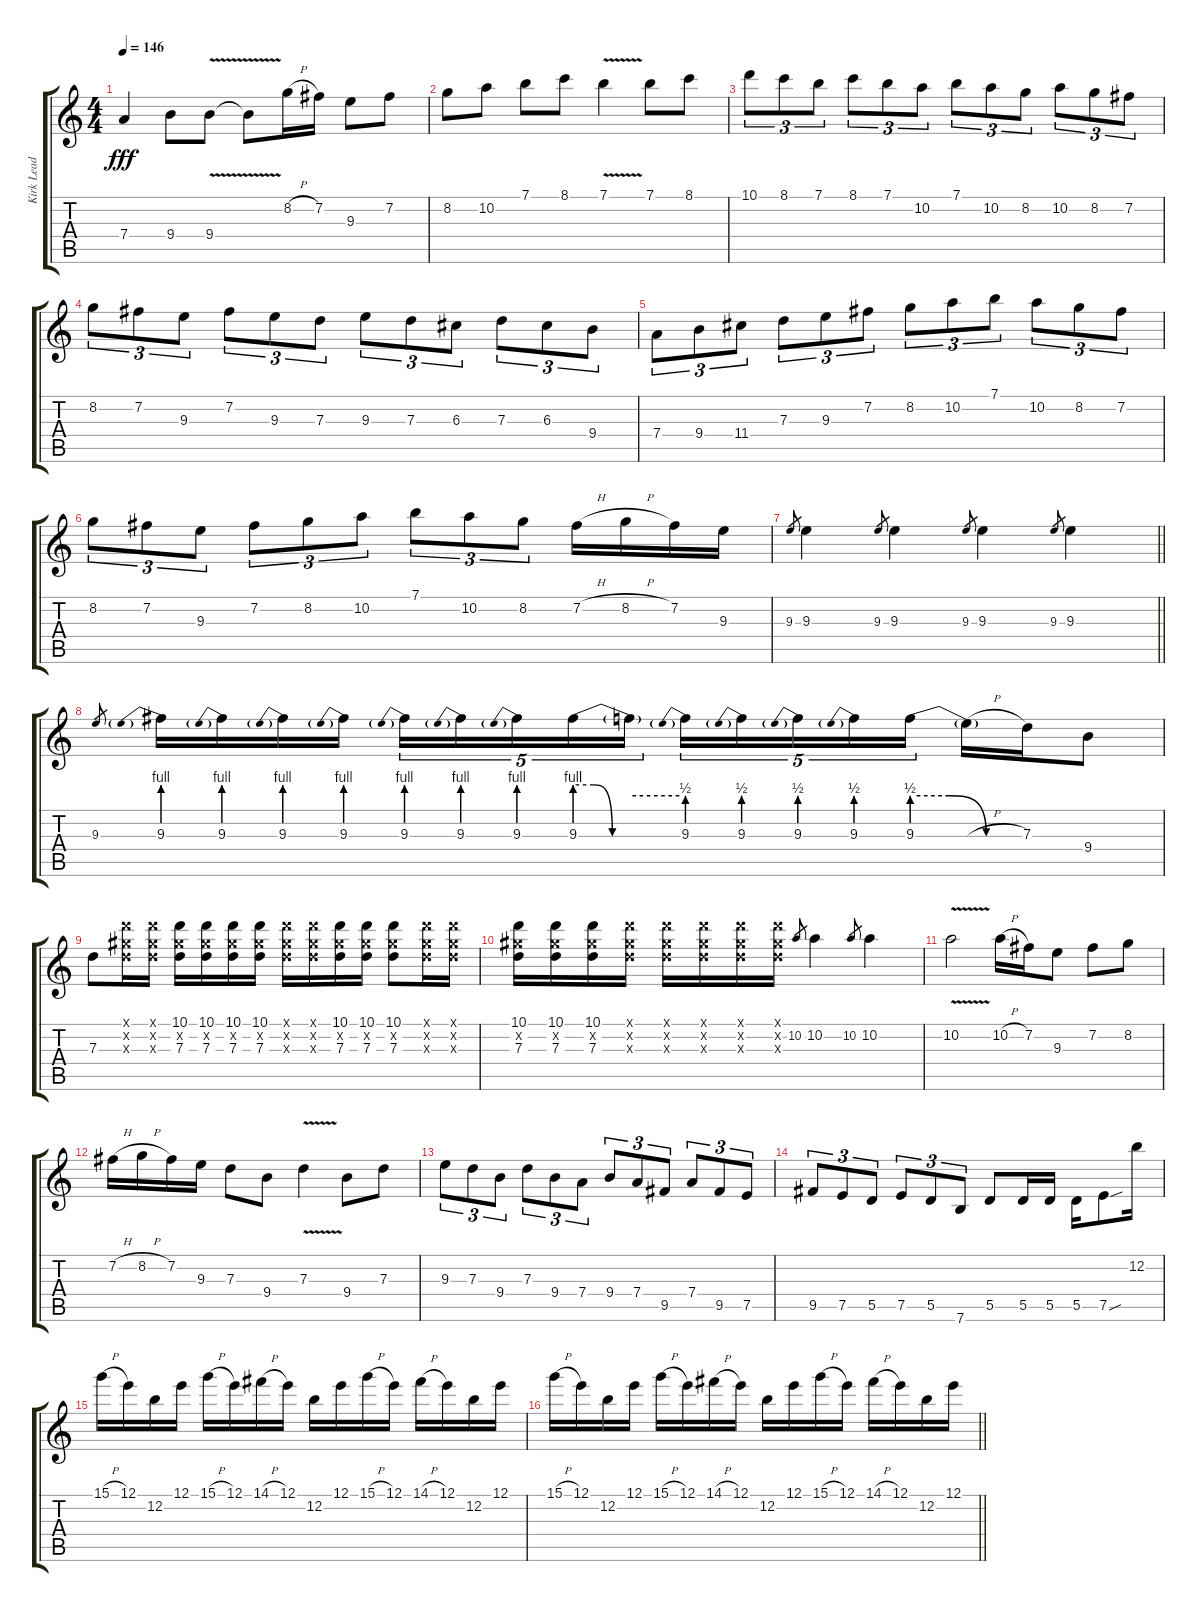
\track ("Kirk Lead w/dist" "Kirk Lead ") {instrument distortionguitar}
\staff {score tabs}
\tuning (E4 B3 G3 D3 A2 E2) {hide}
\ts (4 4)
\tempo 146
\clef g2
\ks c
7.4.4{dy fff} 9.4.8 9.4{v}.8 9.4{v t}.8 8.2{h}.16 7.2.16 9.3.8 7.2.8 |
8.2.8 10.2.8 7.1.8 8.1.8 7.1{v}.4 7.1.8 8.1.8 |
10.1.8{tu (3 2)} 8.1.8{tu (3 2)} 7.1.8{tu (3 2)} 8.1.8{tu (3 2)} 7.1.8{tu (3 2)} 10.2.8{tu (3 2)} 7.1.8{tu (3 2)} 10.2.8{tu (3 2)} 8.2.8{tu (3 2)} 10.2.8{tu (3 2)} 8.2.8{tu (3 2)} 7.2.8{tu (3 2)} |
8.2.8{tu (3 2)} 7.2.8{tu (3 2)} 9.3.8{tu (3 2)} 7.2.8{tu (3 2)} 9.3.8{tu (3 2)} 7.3.8{tu (3 2)} 9.3.8{tu (3 2)} 7.3.8{tu (3 2)} 6.3.8{tu (3 2)} 7.3.8{tu (3 2)} 6.3.8{tu (3 2)} 9.4.8{tu (3 2)} |
7.4.8{tu (3 2)} 9.4.8{tu (3 2)} 11.4.8{tu (3 2)} 7.3.8{tu (3 2)} 9.3.8{tu (3 2)} 7.2.8{tu (3 2)} 8.2.8{tu (3 2)} 10.2.8{tu (3 2)} 7.1.8{tu (3 2)} 10.2.8{tu (3 2)} 8.2.8{tu (3 2)} 7.2.8{tu (3 2)} |
8.2.8{tu (3 2)} 7.2.8{tu (3 2)} 9.3.8{tu (3 2)} 7.2.8{tu (3 2)} 8.2.8{tu (3 2)} 10.2.8{tu (3 2)} 7.1.8{tu (3 2)} 10.2.8{tu (3 2)} 8.2.8{tu (3 2)} 7.2{h}.16 8.2{h}.16 7.2.16 9.3.16 |
\barLineRight lightlight
9.3.8{gr} 9.3.4 9.3.8{gr} 9.3.4 9.3.8{gr} 9.3.4 9.3.8{gr} 9.3.4 |
9.3.8{gr} 9.3{be (prebend 0 4 60 4)}.16 9.3{be (prebend 0 4 60 4)}.16 9.3{be (prebend 0 4 60 4)}.16 9.3{be (prebend 0 4 60 4)}.16 9.3{be (prebend 0 4 60 4)}.16{tu (5 4)} 9.3{be (prebend 0 4 60 4)}.16{tu (5 4)} 9.3{be (prebend 0 4 60 4)}.16{tu (5 4)} 9.3{be (custom 0 4 20 4 40 0 60 0)}.16{tu (5 4)} 9.3{be (hold 0 2 60 2) t}.16{tu (5 4)} 9.3{be (prebend 0 2 60 2)}.16{tu (5 4)} 9.3{be (prebend 0 2 60 2)}.16{tu (5 4)} 9.3{be (prebend 0 2 60 2)}.16{tu (5 4)} 9.3{be (prebend 0 2 60 2)}.16{tu (5 4)} 9.3{be (custom 0 2 20 2 40 0 60 0)}.16{tu (5 4)} 9.3{h t}.16 7.3.16 9.4.8 |
7.3.8 (10.1{x} 9.2{x} 7.3{x}).16 (10.1{x} 9.2{x} 7.3{x}).16 (10.1 9.2{x} 7.3).16 (10.1 9.2{x} 7.3).16 (10.1 9.2{x} 7.3).16 (10.1 9.2{x} 7.3).16 (10.1{x} 9.2{x} 7.3{x}).16 (10.1{x} 9.2{x} 7.3{x}).16 (10.1 9.2{x} 7.3).16 (10.1 9.2{x} 7.3).16 (10.1 9.2{x} 7.3).8 (10.1{x} 9.2{x} 7.3{x}).16 (10.1{x} 9.2{x} 7.3{x}).16 |
(10.1 9.2{x} 7.3).16 (10.1 9.2{x} 7.3).16 (10.1 9.2{x} 7.3).16 (10.1{x} 9.2{x} 7.3{x}).16 (10.1{x} 9.2{x} 7.3{x}).16 (10.1{x} 9.2{x} 7.3{x}).16 (10.1{x} 9.2{x} 7.3{x}).16 (10.1{x} 9.2{x} 7.3{x}).16 10.2.8{gr} 10.2.4 10.2.8{gr} 10.2.4 |
10.2{v}.2 10.2{h}.16 7.2.16 9.3.8 7.2.8 8.2.8 |
7.2{h}.16 8.2{h}.16 7.2.16 9.3.16 7.3.8 9.4.8 7.3{v}.4 9.4.8 7.3.8 |
9.3.8{tu (3 2)} 7.3.8{tu (3 2)} 9.4.8{tu (3 2)} 7.3.8{tu (3 2)} 9.4.8{tu (3 2)} 7.4.8{tu (3 2)} 9.4.8{tu (3 2)} 7.4.8{tu (3 2)} 9.5.8{tu (3 2)} 7.4.8{tu (3 2)} 9.5.8{tu (3 2)} 7.5.8{tu (3 2)} |
9.5.8{tu (3 2)} 7.5.8{tu (3 2)} 5.5.8{tu (3 2)} 7.5.8{tu (3 2)} 5.5.8{tu (3 2)} 7.6.8{tu (3 2)} 5.5.8 5.5.16 5.5.16 5.5.16 7.5{sou}.8 12.2.16 |
15.1{h}.16 12.1.16 12.2.16 12.1.16 15.1{h}.16 12.1.16 14.1{h}.16 12.1.16 12.2.16 12.1.16 15.1{h}.16 12.1.16 14.1{h}.16 12.1.16 12.2.16 12.1.16 |
\barLineRight lightlight
15.1{h}.16 12.1.16 12.2.16 12.1.16 15.1{h}.16 12.1.16 14.1{h}.16 12.1.16 12.2.16 12.1.16 15.1{h}.16 12.1.16 14.1{h}.16 12.1.16 12.2.16 12.1.16
